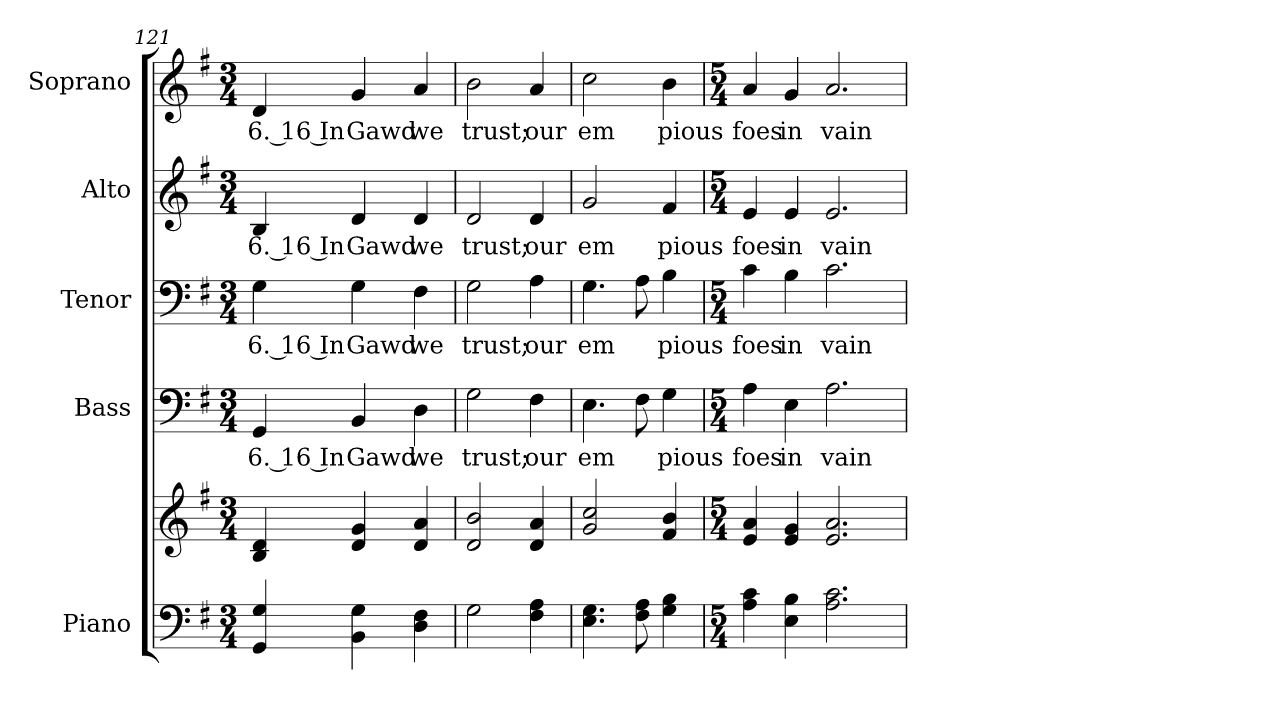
**kern	**kern	**kern	**text	**kern	**text	**kern	**text	**kern	**text
*part5	*part5	*part4	*part4	*part3	*part3	*part2	*part2	*part1	*part1
*staff6	*staff5	*staff4	*staff4	*staff3	*staff3	*staff2	*staff2	*staff1	*staff1
*I"Piano	*	*I"Bass	*	*I"Tenor	*	*I"Alto	*	*I"Soprano	*
*I'Pno.	*	*I'B.	*	*I'T.	*	*I'A.	*	*I'S.	*
!!LO:PB:g=z
*clefF4	*clefG2	*clefF4	*	*clefF4	*	*clefG2	*	*clefG2	*
*k[f#]	*k[f#]	*k[f#]	*	*k[f#]	*	*k[f#]	*	*k[f#]	*
*G:	*G:	*G:	*	*G:	*	*G:	*	*G:	*
*M3/4	*M3/4	*M3/4	*	*M3/4	*	*M3/4	*	*M3/4	*
=121	=121	=121	=121	=121	=121	=121	=121	=121	=121
!	!	!	!LO:LY:b:color=#000000	!	!	!	!	!	!
!	!	!	!	!	!LO:LY:b:color=#000000	!	!	!	!
!	!	!	!	!	!	!	!LO:LY:b:color=#000000	!	!
!	!	!	!	!	!	!	!	!	!LO:LY:b:color=#000000
4GGi/ 4Gi	4Bi/ 4di	4GGi/	6. 16 In	4Gi\	6. 16 In	4Bi/	6. 16 In	4di/	6. 16 In
!	!	!	!LO:LY:b:color=#000000	!	!	!	!	!	!
!	!	!	!	!	!LO:LY:b:color=#000000	!	!	!	!
!	!	!	!	!	!	!	!LO:LY:b:color=#000000	!	!
!	!	!	!	!	!	!	!	!	!LO:LY:b:color=#000000
4BBi\ 4Gi	4di/ 4gi	4BBi/	Gawd	4Gi\	Gawd	4di/	Gawd	4gi/	Gawd
!	!	!	!LO:LY:b:color=#000000	!	!	!	!	!	!
!	!	!	!	!	!LO:LY:b:color=#000000	!	!	!	!
!	!	!	!	!	!	!	!LO:LY:b:color=#000000	!	!
!	!	!	!	!	!	!	!	!	!LO:LY:b:color=#000000
4Di\ 4F#i	4di/ 4ai	4Di\	we	4F#i\	we	4di/	we	4ai/	we
=122	=122	=122	=122	=122	=122	=122	=122	=122	=122
!	!	!	!LO:LY:b:color=#000000	!	!	!	!	!	!
!	!	!	!	!	!LO:LY:b:color=#000000	!	!	!	!
!	!	!	!	!	!	!	!LO:LY:b:color=#000000	!	!
!	!	!	!	!	!	!	!	!	!LO:LY:b:color=#000000
2Gi\	2di/ 2bi	2Gi\	trust;	2Gi\	trust;	2di/	trust;	2bi\	trust;
!	!	!	!LO:LY:b:color=#000000	!	!	!	!	!	!
!	!	!	!	!	!LO:LY:b:color=#000000	!	!	!	!
!	!	!	!	!	!	!	!LO:LY:b:color=#000000	!	!
!	!	!	!	!	!	!	!	!	!LO:LY:b:color=#000000
4F#i\ 4Ai	4di/ 4ai	4F#i\	our	4Ai\	our	4di/	our	4ai/	our
!!LO:PB:g=z
=123	=123	=123	=123	=123	=123	=123	=123	=123	=123
!	!	!	!LO:LY:b:color=#000000	!	!	!	!	!	!
!	!	!	!	!	!LO:LY:b:color=#000000	!	!	!	!
!	!	!	!	!	!	!	!LO:LY:b:color=#000000	!	!
!	!	!	!	!	!	!	!	!	!LO:LY:b:color=#000000
4.Ei\ 4.Gi	2gi/ 2cci	4.Ei\	em	4.Gi\	em	2gi/	em	2cci\	em
8F#i\ 8Ai	.	8F#i\	.	8Ai\	.	.	.	.	.
!	!	!	!LO:LY:b:color=#000000	!	!	!	!	!	!
!	!	!	!	!	!LO:LY:b:color=#000000	!	!	!	!
!	!	!	!	!	!	!	!LO:LY:b:color=#000000	!	!
!	!	!	!	!	!	!	!	!	!LO:LY:b:color=#000000
4Gi\ 4Bi	4f#i/ 4bi	4Gi\	pious	4Bi\	pious	4f#i/	pious	4bi\	pious
=124	=124	=124	=124	=124	=124	=124	=124	=124	=124
*M5/4	*M5/4	*M5/4	*	*M5/4	*	*M5/4	*	*M5/4	*
!	!	!	!LO:LY:b:color=#000000	!	!	!	!	!	!
!	!	!	!	!	!LO:LY:b:color=#000000	!	!	!	!
!	!	!	!	!	!	!	!LO:LY:b:color=#000000	!	!
!	!	!	!	!	!	!	!	!	!LO:LY:b:color=#000000
4Ai\ 4ci	4ei/ 4ai	4Ai\	foes	4ci\	foes	4ei/	foes	4ai/	foes
!	!	!	!LO:LY:b:color=#000000	!	!	!	!	!	!
!	!	!	!	!	!LO:LY:b:color=#000000	!	!	!	!
!	!	!	!	!	!	!	!LO:LY:b:color=#000000	!	!
!	!	!	!	!	!	!	!	!	!LO:LY:b:color=#000000
4Ei\ 4Bi	4ei/ 4gi	4Ei\	in	4Bi\	in	4ei/	in	4gi/	in
!	!	!	!LO:LY:b:color=#000000	!	!	!	!	!	!
!	!	!	!	!	!LO:LY:b:color=#000000	!	!	!	!
!	!	!	!	!	!	!	!LO:LY:b:color=#000000	!	!
!	!	!	!	!	!	!	!	!	!LO:LY:b:color=#000000
2.Ai\ 2.ci	2.ei/ 2.ai	2.Ai\	vain	2.ci\	vain	2.ei/	vain	2.ai/	vain
=	=	=	=	=	=	=	=	=	=
*-	*-	*-	*-	*-	*-	*-	*-	*-	*-
